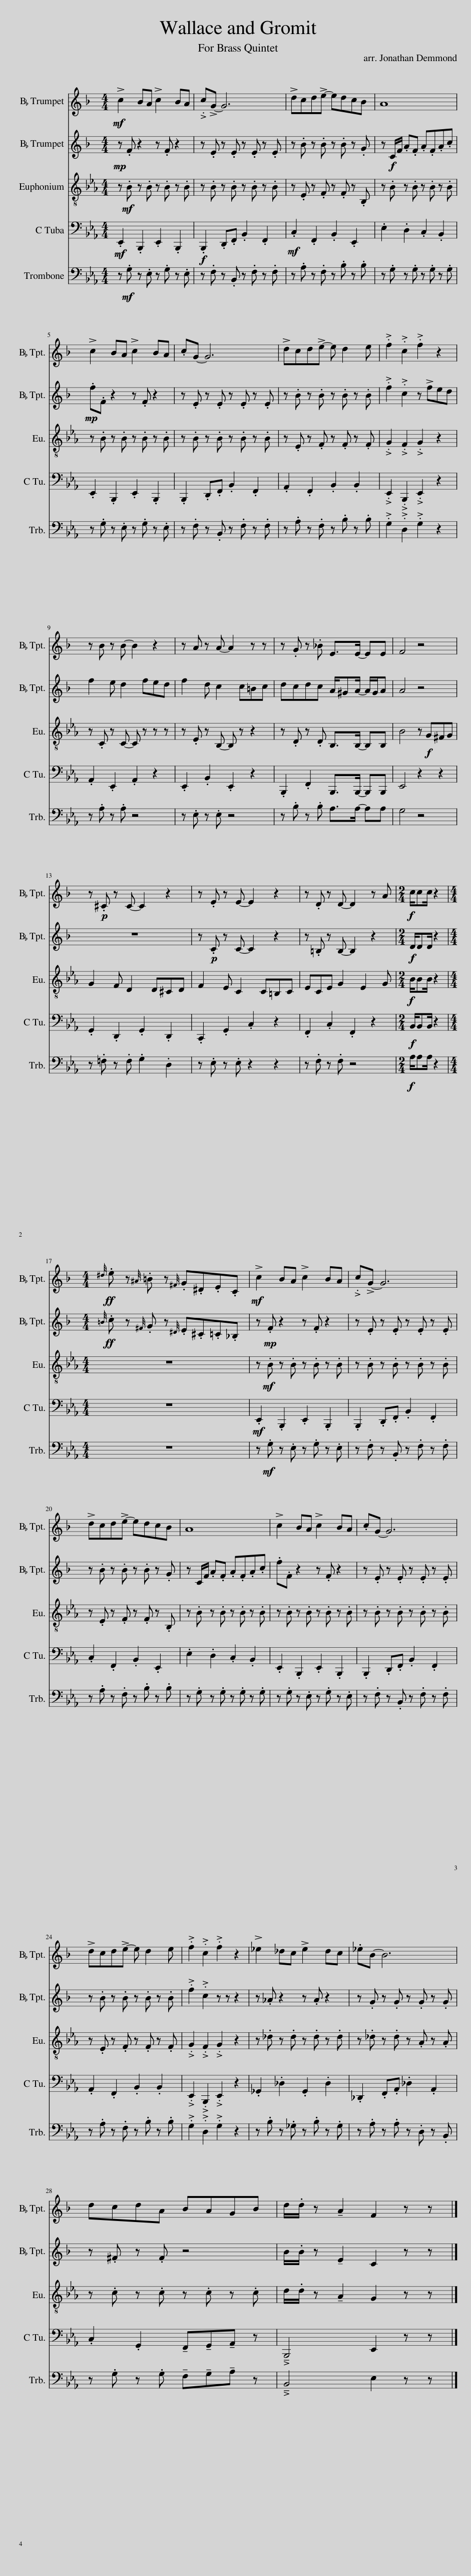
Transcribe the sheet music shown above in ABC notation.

X:1
%%score 1 2 3 4 5
L:1/8
M:4/4
I:linebreak $
K:Eb
V:1 treble transpose=-2
V:2 treble transpose=-2
V:3 treble-8
V:4 bass
V:5 bass
V:1
[K:F]!mf! !>!c2 BA !>!c2 BA | .c!>!G- G6 | !>!dcd!>!e- edcB | A8 |$ !>!c2 BA !>!c2 BA | %5
 .cG- G6 | !>!dcd!>!e- e d2 e | .f2 .c2 .f2 z2 |$ z B z B- B2 z2 | z A z A- A2 z z | %10
 z .G z ._B E>E- EE | F4 z4 |$ z!p! .^C z C- C2 z2 | z .E z E- E2 z2 | z .D z D- D2 z A | %15
[M:2/4]!f! c/cc/ z2 |$[M:4/4]!ff!{^d} .e z{^A} .=B z{^F} .G.^D.E.C |!mf! !>!c2 BA !>!c2 BA | .c!>!G- G6 |$ !>!dcd!>!e- edcB | %20
 A8 | !>!c2 BA !>!c2 BA | .cG- G6 |$ !>!dcd!>!e- e d2 e | .f2 .c2 .f2 z2 | %25
 !>!_e2 _dc !>!e2 dc | ._eB- B6 |$ dcdA BAGB | d/.d/ z !tenuto!A2 F2 z z |] %29
V:2
[K:F]!mp! z .F z2 z .F z2 | z .E z .E z .E z .E | z .B z .B z .B z .G | z!f! C/F/ .A.F .A.F.A.c |$!mp! .f.F z2 z .F z2 | %5
 z .E z .E z .E z .E | z .B z .B z .B z .B | .f2 .c2 z !>!fed |$ f2 e d2 fed | f2 d c2 c=Bc | %10
 dcdc A/^GA/- A/G/A | A4 z4 |$ z8 | z!p! .C z C- C2 z2 | z .=B, z B,- B,2 z2 | %15
[M:2/4]!f! D/DD/ z2 |$[M:4/4]!ff!{=B} .c z{^F} .G z{^D} .E.^C.=C._B, | z!mp! .F z2 z .F z2 | z .E z .E z .E z .E |$ z .B z .B z .B z .G | %20
 z C/F/ .A.F .A.F.A.c | .f.F z2 z .F z2 | z .E z .E z .E z .E |$ z .B z .B z .B z .B | .f2 .c2 z z z2 | %25
 z ._A z2 z .A z2 | z .G z .G z .G z .G |$ z .^F z .F z4 | B/.B/ z !tenuto!E2 C2 z z |] %29
V:3
 z!mf! .B z .B z .B z .B | z .B z .B z .B z .B | z .E z .F z .F z .B, | z .B z .B z .B z .B |$ z .B z .B z .B z .B | %5
 z .B z .B z .B z .B | z .E z .F z .F z .F | .G2 .F2 .G2 z2 |$ z .C z C- C z z z | z .E z B,- B, z z2 | %10
 z .D z .D B,>B,- B,B, | B4 z!f! G^FG |$ G2 F D2 D^CD | F2 E C2 C=B,C | ECE G2 E2 G | %15
[M:2/4]!f! B/BB/ z2 |$[M:4/4] z8 | z!mf! .B z .B z .B z .B | z .B z .B z .B z .B |$ z .E z .F z .F z .B, | %20
 z .B z .B z .B z .B | z .B z .B z .B z .B | z .B z .B z .B z .B |$ z .E z .F z .F z .F | .G2 .F2 .G2 z2 | %25
 z ._d z .d z .d z .d | z ._d z .d z .A z .A |$ z .c z .c z .c z .c | d/.d/ z !tenuto!A2 G2 z z |] %29
V:4
!mf! .E,,2 .B,,,2 .E,,2 .B,,,2 |!f! .B,,,2 .D,,.F,, .B,,2 .F,,2 |!mf! .C,2 .F,,2 .B,,2 .E,,2 | .E,2 .D,2 .C,2 .B,,2 |$ .E,,2 .B,,,2 .E,,2 .B,,,2 | %5
 .B,,,2 .D,,.F,, .B,,2 .F,,2 | .A,,2 .F,,2 .B,,2 .B,,2 | .E,,2 .B,,,2 .E,,2 z2 |$ .A,,2 .E,,2 .A,,2 z2 | .E,,2 .B,,2 .E,,2 z2 | %10
 .B,,,2 .F,,2 B,,,>B,,,- B,,,B,,, | E,,4 z2 z2 |$ .G,,2 .D,,2 .G,,2 .D,,2 | .C,,2 .G,,2 .C,2 z2 | .F,,2 .C,2 .F,,2 z2 | %15
[M:2/4]!f! B,,/B,,B,,/ z2 |$[M:4/4] z8 |!mf! .E,,2 .B,,,2 .E,,2 .B,,,2 | .B,,,2 .D,,.F,, .B,,2 .F,,2 |$ .C,2 .F,,2 .B,,2 .E,,2 | %20
 .E,2 .D,2 .C,2 .B,,2 | .E,,2 .B,,,2 .E,,2 .B,,,2 | .B,,,2 .D,,.F,, .B,,2 .F,,2 |$ .A,,2 .F,,2 .B,,2 .B,,2 | .E,,2 .B,,,2 .E,,2 z2 | %25
 ._G,,2 ._D,2 .G,,2 .D,2 | ._D,,2 .F,,.A,, ._D,2 .A,,2 |$ .C,2 .G,,2 !tenuto!F,,!tenuto!G,,!tenuto!A,, z | B,,,4 E,,2 z z |] %29
V:5
 z!mf! .G, z .E, z .G, z .E, | z .F, z .B,, z .F, z .F, | z .A, z .F, z .B, z .B, | z .G, z .G, z .G, z .G, |$ z .G, z .E, z .G, z .E, | %5
 z .F, z .B,, z .F, z .F, | z .A, z .F, z .B, z .B, | .G,2 .D,2 .G,2 z2 |$ z .A, z .A, z4 | z .E, z .E, z4 | %10
 z .B, z .B, A,>A,- A,A, | G,4 z4 |$ z .=F, z .F, .G,2 .D,2 | z .E, z .E, z2 z2 | z .F, z .F, z4 | %15
[M:2/4]!f! A,/A,A,/ z2 |$[M:4/4] z8 | z!mf! .G, z .E, z .G, z .E, | z .F, z .B,, z .F, z .F, |$ z .A, z .F, z .B, z .B, | %20
 z .G, z .G, z .G, z .G, | z .G, z .E, z .G, z .E, | z .F, z .B,, z .F, z .F, |$ z .A, z .F, z .B, z .B, | .G,2 .D,2 .G,2 z2 | %25
 z .B, z ._G, z .B, z .G, | z .A, z .A, z .D, z .B,, |$ z .G, z .G, !tenuto!F,!tenuto!G,!tenuto!A, z | B,,4 E,2 z z |] %29
